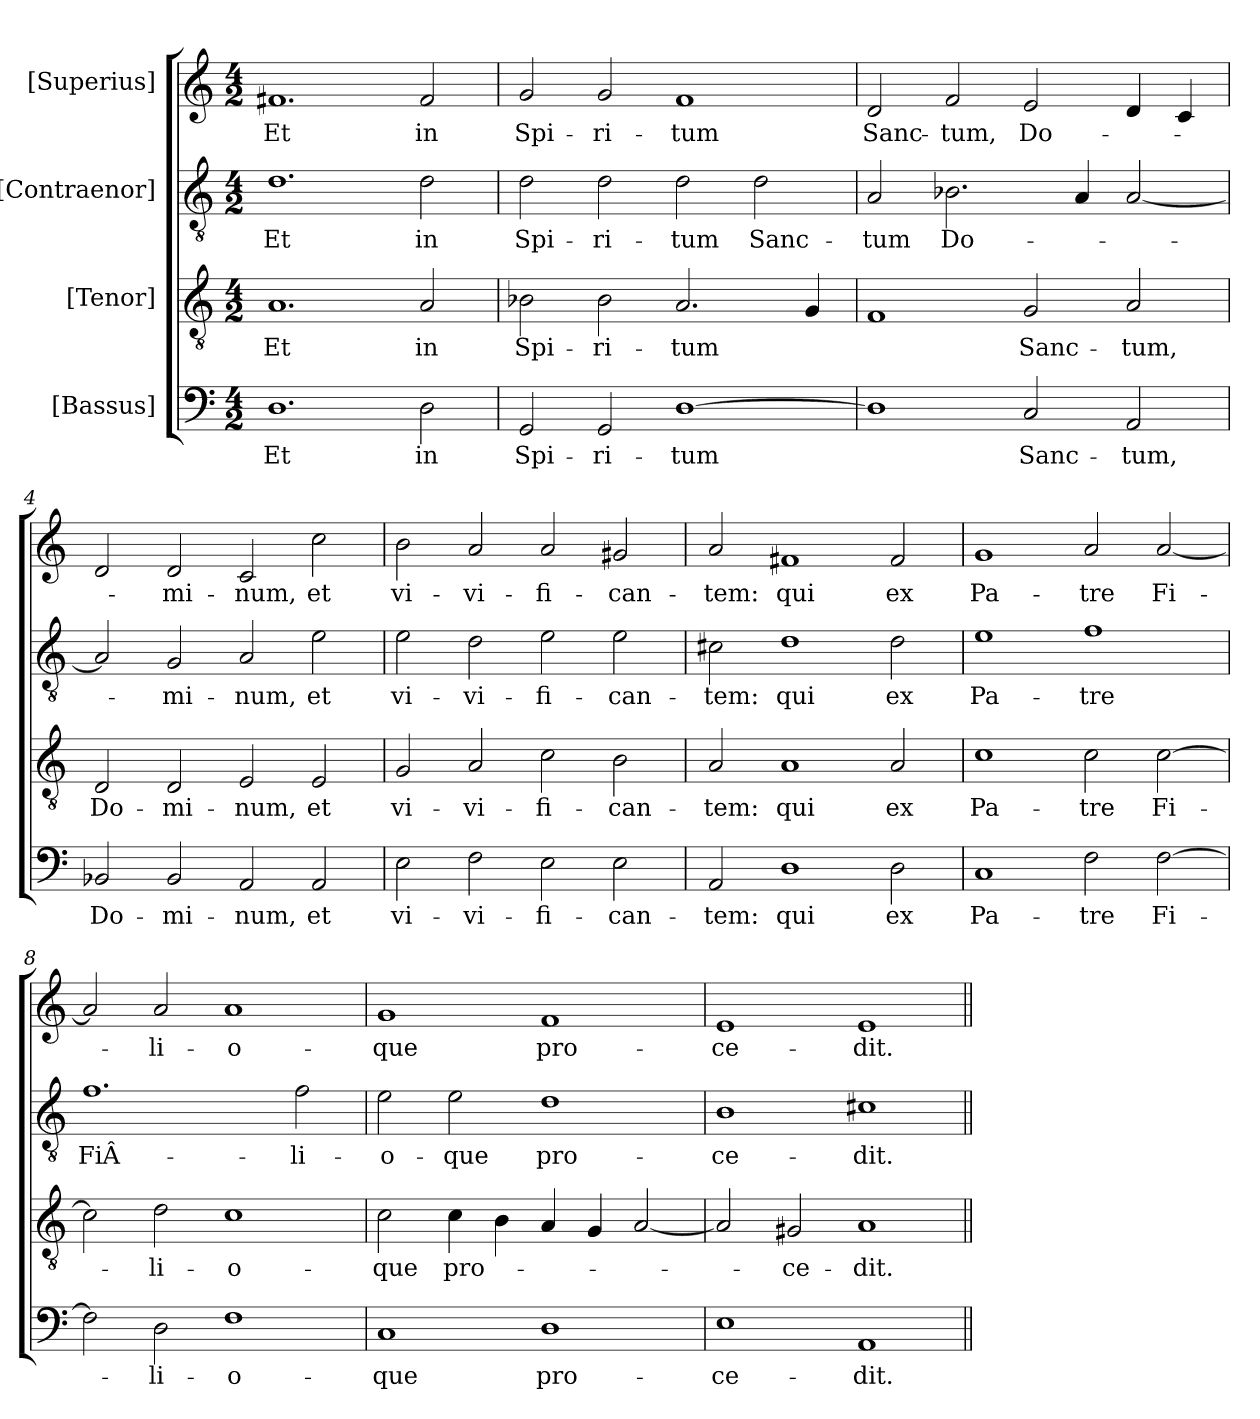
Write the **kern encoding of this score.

**kern	**text	**kern	**text	**kern	**text	**kern	**text
*part4	*part4	*part3	*part3	*part2	*part2	*part1	*part1
*staff4	*staff4	*staff3	*staff3	*staff2	*staff2	*staff1	*staff1
*I"[Bassus]	*	*I"[Tenor]	*	*I"[Contraenor]	*	*I"[Superius]	*
*clefF4	*	*clefGv2	*	*clefGv2	*	*clefG2	*
*k[]	*	*k[]	*	*k[]	*	*k[]	*
*M4/2	*	*M4/2	*	*M4/2	*	*M4/2	*
=1	=1	=1	=1	=1	=1	=1	=1
1.D\	Et	1.A/	Et	1.d/	Et	1.f#X/	Et
2D\	in	2A/	in	2d\	in	2f#/	in
=2	=2	=2	=2	=2	=2	=2	=2
2GG/	Spi-	2B-X\	Spi-	2d\	Spi-	2g/	Spi-
2GG/	-ri-	2B-\	-ri-	2d\	-ri-	2g/	-ri-
[1D\	-tum	2.A/	-tum	2d\	-tum	1f/	-tum
.	.	.	.	2d\	Sanc-	.	.
.	.	4G/	.	.	.	.	.
=3	=3	=3	=3	=3	=3	=3	=3
1D\]	.	1F/	.	2A/	-tum	2d/	Sanc-
.	.	.	.	2.B-X\	Do-	2f/	-tum,
2C/	Sanc-	2G/	Sanc-	.	.	2e/	Do-
.	.	.	.	4A/	.	.	.
2AA/	-tum,	2A/	-tum,	[2A/	.	4d/	.
.	.	.	.	.	.	4c/	.
=4	=4	=4	=4	=4	=4	=4	=4
2BB-X/	Do-	2D/	Do-	2A/]	.	2d/	.
2BB-/	-mi-	2D/	-mi-	2G/	-mi-	2d/	-mi-
2AA/	-num,	2E/	-num,	2A/	-num,	2c/	-num,
2AA/	et	2E/	et	2e\	et	2cc\	et
=5	=5	=5	=5	=5	=5	=5	=5
2E\	vi-	2G/	vi-	2e\	vi-	2b\	vi-
2F\	-vi-	2A/	-vi-	2d\	-vi-	2a/	-vi-
2E\	-fi-	2c\	-fi-	2e\	-fi-	2a/	-fi-
2E\	-can-	2B\	-can-	2e\	-can-	2g#X/	-can-
=6	=6	=6	=6	=6	=6	=6	=6
2AA/	-tem:	2A/	-tem:	2c#X\	-tem:	2a/	-tem:
1D\	qui	1A/	qui	1d/	qui	1f#X/	qui
2D\	ex	2A/	ex	2d\	ex	2f#/	ex
=7	=7	=7	=7	=7	=7	=7	=7
1C/	Pa-	1c/	Pa-	1e/	Pa-	1g/	Pa-
2F\	-tre	2c\	-tre	1f/	-tre	2a/	-tre
[2F\	Fi-	[2c\	Fi-	.	.	[2a/	Fi-
=8	=8	=8	=8	=8	=8	=8	=8
2F\]	.	2c\]	.	1.f/	FiÂ­-	2a/]	.
2D\	-li-	2d\	-li-	.	.	2a/	-li-
1F/	-o-	1c/	-o-	.	.	1a/	-o-
.	.	.	.	2f\	-li-	.	.
=9	=9	=9	=9	=9	=9	=9	=9
1C/	-que	2c\	-que	2e\	-o-	1g/	-que
.	.	4c\	pro-	2e\	-que	.	.
.	.	4B\	.	.	.	.	.
1D\	pro-	4A/	.	1d/	pro-	1f/	pro-
.	.	4G/	.	.	.	.	.
.	.	[2A/	.	.	.	.	.
=10	=10	=10	=10	=10	=10	=10	=10
1E/	-ce-	2A/]	.	1B\	-ce-	1e/	-ce-
.	.	2G#X/	-ce-	.	.	.	.
1AA/	-dit.	1A/	-dit.	1c#X/	-dit.	1e/	-dit.
=||	=||	=||	=||	=||	=||	=||	=||
*-	*-	*-	*-	*-	*-	*-	*-
